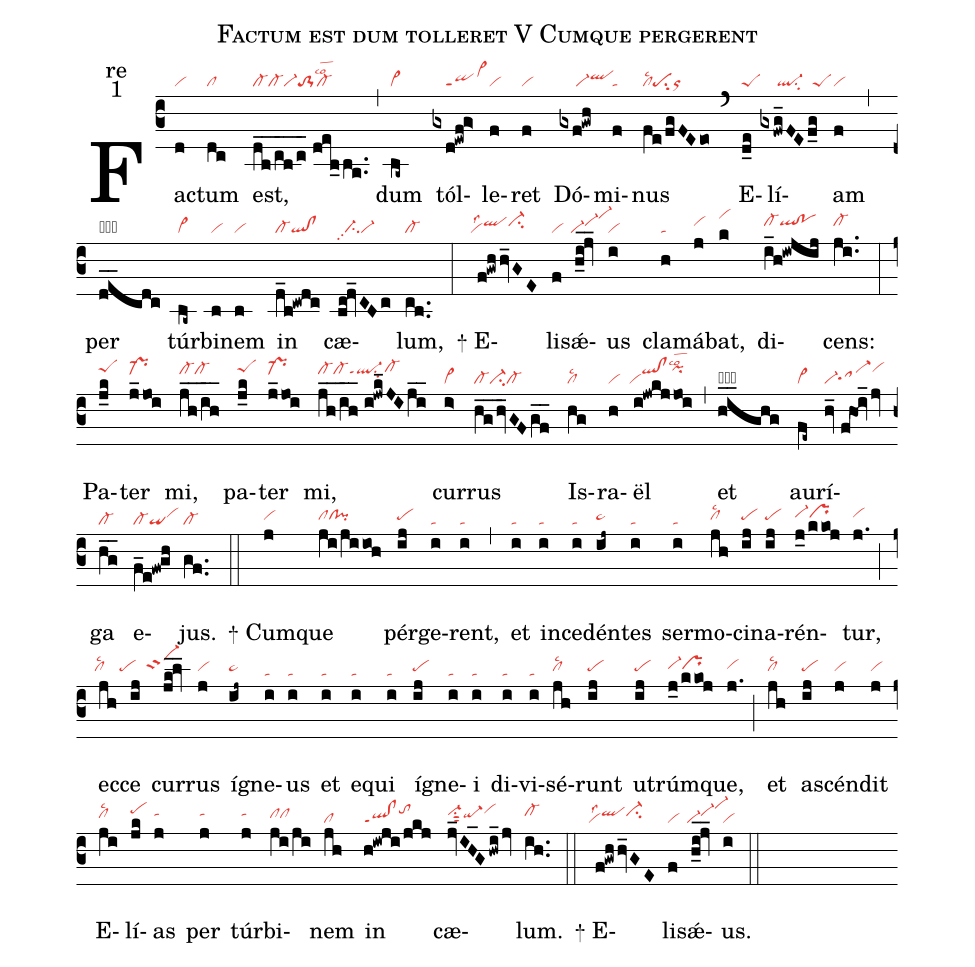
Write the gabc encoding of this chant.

name:Factum est dum tolleret V Cumque pergerent;
office-part:re;
mode:1;
nabc-lines:1;
%%
(c3) Fac(d|vi)tum(dc|cl) est,(db__/cb__/c_//deb_/ba..|cl-cl-vi-to-1cl-lsco2) (,) dum(ba~|vi>) tól(gxd!ewf!g>|////qippt1vi>hj)le(f|vi)ret(f|vi) Dó(gxf!gwh|/////vi-qlhi)mi(f|ta)nus(fe/fgFEeo|cllsc2pesu2or) (`) E(d_e|peS)lí(gxfwg_FEf_g|/////ql-su2peS)am(f|vi) (,) per(de__cdc|toS!cllsi7) túr(ba~|vi>)bi(b|vi)nem(b|vi) in(d_b!cwdc|cl-ql!cl) cæ(bc!dv_CBc|//ci-pp2vi-)lum,(cb..|cl-) (:)

<sp>+</sp> E(f!gwhhv_GE|``vilss2qlhici-hi)li(f|vi)sǽ(h_i_!jv_|`vi-vi-hivi-hl)us(i|vi) cla(h|ta)má(j|vihi)bat,(k|vihl) di(i_h!iwjij|cl-hiqlhi!pohi)cens:(ji..|cl-hi) (:) Pa(j_k|peShk)ter(j_joi|pr-hj) mi,(jh__/ih__|cl-hjcl-hj) pa(j_k|peShk)ter(j_joi|pr-hj) mi,(jh__/ih__//i!jwk_JIji__|cl-hjcl-hjql-hjppt1su2cl-hk) cur(i>|vi>)rus(hg__hv_GFgf__|cl-ci-cl-) Is(hg|cllsc2)ra(h|vi)ël(i!jwkjjo!i|`viqlhj!clhjpihklsco2) (,) et(hi__ghg|toS!cllsi7) au(fe~|vi>)rí(hv_//f@hoi_/jv|vi-sa-hhvihk)ga(hg__|cl-) e(f_e!fw!gh|cl-qivihi)jus.(gf..|cl-) (::)

<sp>+</sp> Cum(j|vihh)que(ji/ji/io!h|clhhclhh!pihh) pér(ij|pehh)ge(i|ta)rent,(i|ta) (,) et(i|ta) in(i|ta)ce(i|ta)dén(ij~|pe~hh)tes(i|ta) ser(i|ta)mo(jh|clhhlsc2)ci(ij|pehh)na(ij|pehh)rén(j_0/kkoj|vi-hiprhi)tur,(j.|vihi) (;) ec(jh|`clhhlsc2)ce(ij|```pehh) cur(jk_!lv_|`````sc-hi)rus(j|vihh) íg(ij~|pe~hh)ne(i|ta)us(i|ta) et(i|ta) e(i|ta)qui(i|ta) íg(ij|pehh)ne(i|ta)i(i|ta) di(i|ta)vi(i|ta)sé(jh|clhhlsc2)runt(ij|pehh) u(ij|pehh)trúm(j_0/kkoj|vi-hiprhi)que,(j.|vihi) (;) et(jh|clhhlsc2) as(ij|pehh)cén(j|vihh)dit(j|vihh) E(ji|clhhlsc2)lí(jk|pehj)as(j|tahi) per(j|tahi) túr(j|tahi)bi(ji/ji|clhhclhh)nem(jh|cl) in(h!iwji/jkj|ql!clppt1tohj) cæ(jv_IH_G/hwi_jv|vi-hisu1sut2qi-hhvihj)lum.(ih..|cl-hi) (::)

<sp>+</sp> E(f!gwhhv_GE|``vilss2qlhici-hi)li(f|vi)sǽ(h_i_!jv_|`vi-vi-hivi-hl)us.(i|vi) (::)
